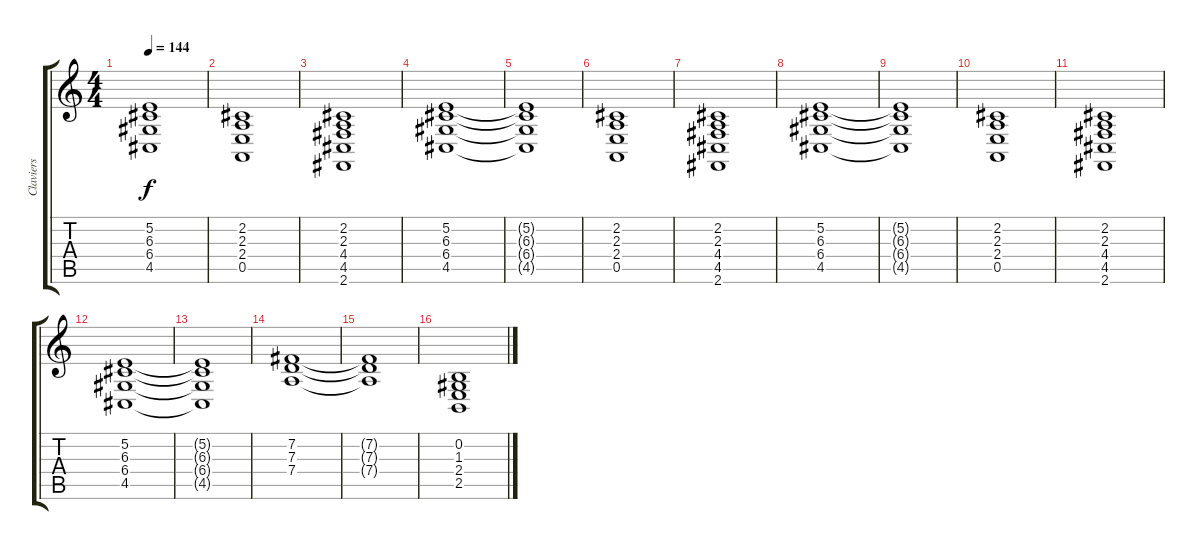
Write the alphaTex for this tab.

\track ("Claviers" "Claviers") {instrument synthstrings1}
\staff {score tabs}
\tuning (E4 B3 G3 D3 A2 E2) {hide}
\ts (4 4)
\tempo 144
\clef g2
\ks c
(5.2{t} 6.3{t} 6.4{t} 4.5{t}).1{dy f} |
(2.2 2.3 2.4 0.5).1 |
(2.2 2.3 4.4 4.5 2.6).1 |
(5.2 6.3 6.4 4.5).1 |
(5.2{t} 6.3{t} 6.4{t} 4.5{t}).1 |
(2.2 2.3 2.4 0.5).1 |
(2.2 2.3 4.4 4.5 2.6).1 |
(5.2 6.3 6.4 4.5).1 |
(5.2{t} 6.3{t} 6.4{t} 4.5{t}).1 |
(2.2 2.3 2.4 0.5).1 |
(2.2 2.3 4.4 4.5 2.6).1 |
(5.2 6.3 6.4 4.5).1 |
(5.2{t} 6.3{t} 6.4{t} 4.5{t}).1 |
(7.2 7.3 7.4).1 |
(7.2{t} 7.3{t} 7.4{t}).1 |
(0.2 1.3 2.4 2.5).1
